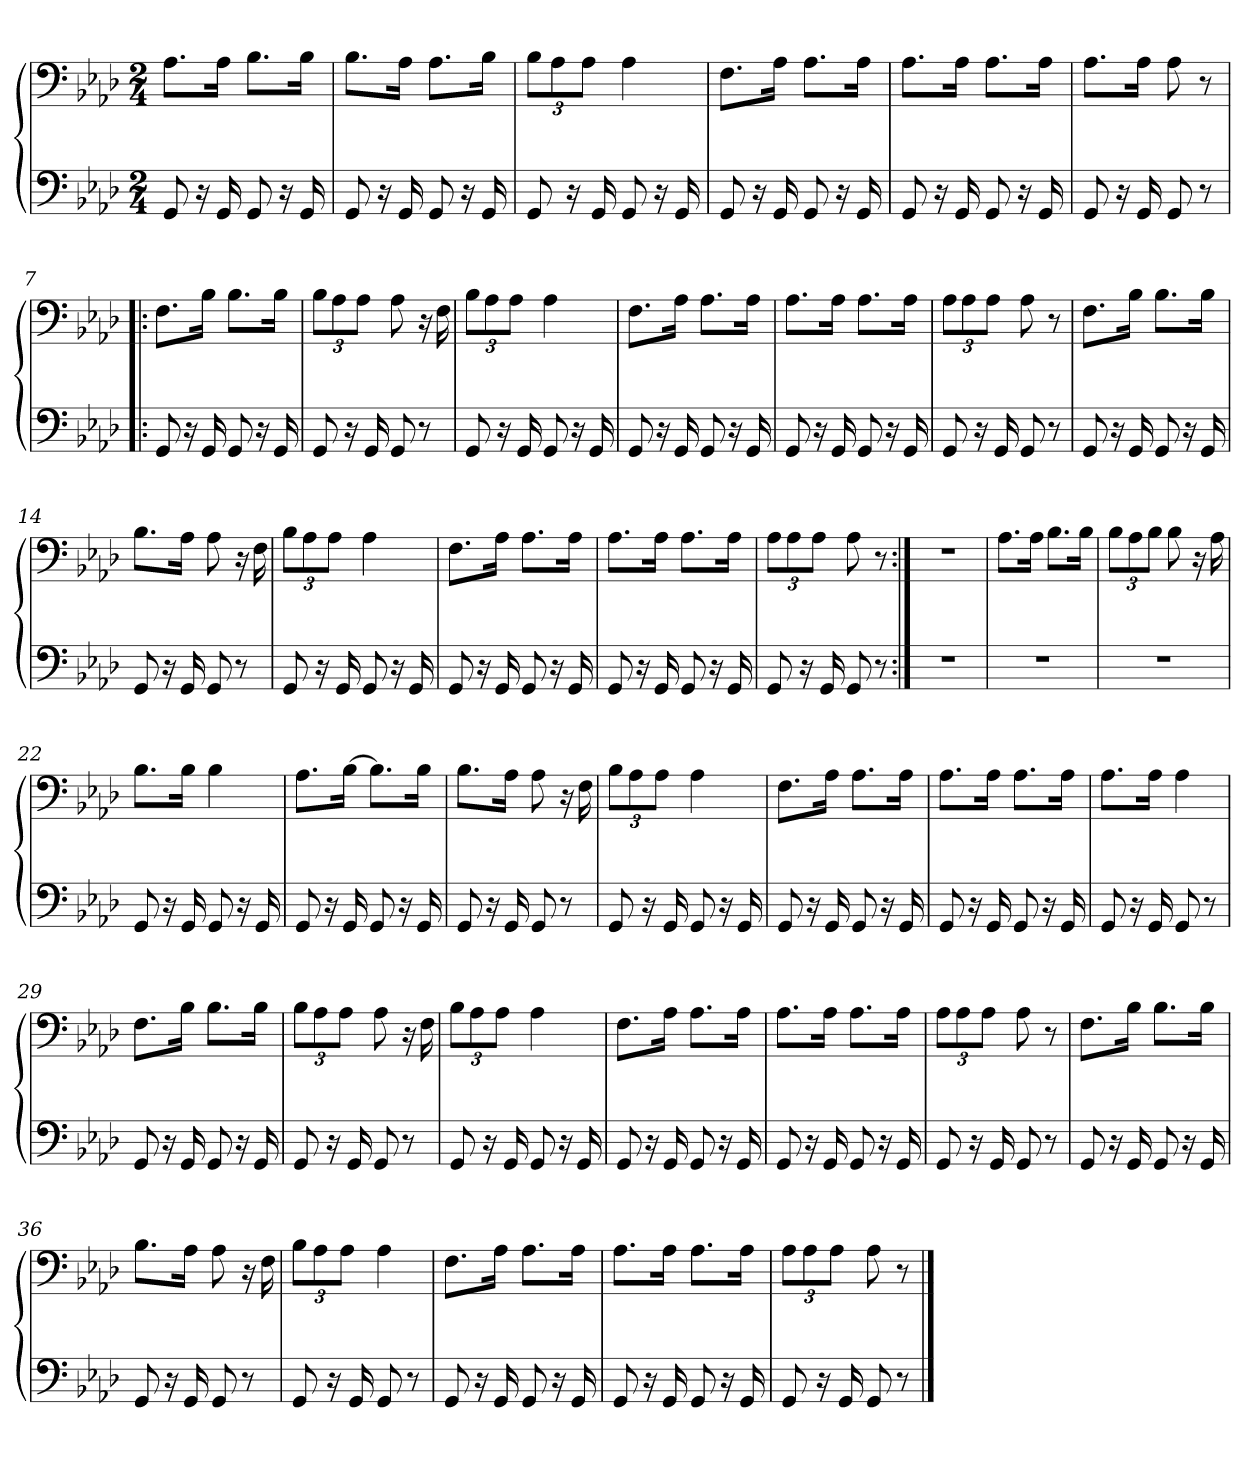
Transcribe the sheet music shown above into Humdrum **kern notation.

**kern	**kern
*part1	*part1
*staff2	*staff1
*clefF4	*clefF4
*k[b-e-a-d-]	*k[b-e-a-d-]
*M2/4	*M2/4
=1	=1
8GG/	8.A-\L
16r	.
16GG/	16A-\Jk
8GG/	8.B-\L
16r	.
16GG/	16B-\Jk
=2	=2
8GG/	8.B-\L
16r	.
16GG/	16A-\Jk
8GG/	8.A-\L
16r	.
16GG/	16B-\Jk
=3	=3
8GG/	12B-\L
.	12A-\
16r	.
.	12A-\J
16GG/	.
8GG/	4A-\
16r	.
16GG/	.
=4	=4
8GG/	8.F\L
16r	.
16GG/	16A-\Jk
8GG/	8.A-\L
16r	.
16GG/	16A-\Jk
=5	=5
8GG/	8.A-\L
16r	.
16GG/	16A-\Jk
8GG/	8.A-\L
16r	.
16GG/	16A-\Jk
=6	=6
8GG/	8.A-\L
16r	.
16GG/	16A-\Jk
8GG/	8A-\
8r	8r
=7!|:	=7!|:
8GG/	8.F\L
16r	.
16GG/	16B-\Jk
8GG/	8.B-\L
16r	.
16GG/	16B-\Jk
=8	=8
8GG/	12B-\L
.	12A-\
16r	.
.	12A-\J
16GG/	.
8GG/	8A-\
8r	16r
.	16F\
=9	=9
8GG/	12B-\L
.	12A-\
16r	.
.	12A-\J
16GG/	.
8GG/	4A-\
16r	.
16GG/	.
=10	=10
8GG/	8.F\L
16r	.
16GG/	16A-\Jk
8GG/	8.A-\L
16r	.
16GG/	16A-\Jk
=11	=11
8GG/	8.A-\L
16r	.
16GG/	16A-\Jk
8GG/	8.A-\L
16r	.
16GG/	16A-\Jk
=12	=12
8GG/	12A-\L
.	12A-\
16r	.
.	12A-\J
16GG/	.
8GG/	8A-\
8r	8r
=13	=13
8GG/	8.F\L
16r	.
16GG/	16B-\Jk
8GG/	8.B-\L
16r	.
16GG/	16B-\Jk
=14	=14
8GG/	8.B-\L
16r	.
16GG/	16A-\Jk
8GG/	8A-\
8r	16r
.	16F\
=15	=15
8GG/	12B-\L
.	12A-\
16r	.
.	12A-\J
16GG/	.
8GG/	4A-\
16r	.
16GG/	.
=16	=16
8GG/	8.F\L
16r	.
16GG/	16A-\Jk
8GG/	8.A-\L
16r	.
16GG/	16A-\Jk
=17	=17
8GG/	8.A-\L
16r	.
16GG/	16A-\Jk
8GG/	8.A-\L
16r	.
16GG/	16A-\Jk
=18	=18
8GG/	12A-\L
.	12A-\
16r	.
.	12A-\J
16GG/	.
8GG/	8A-\
8r	8r
=19:|!	=19:|!
2r	2r
=20	=20
2r	8.A-\L
.	16A-\Jk
.	8.B-\L
.	16B-\Jk
=21	=21
2r	12B-\L
.	12A-\
.	12B-\J
.	8B-\
.	16r
.	16A-\
=22	=22
8GG/	8.B-\L
16r	.
16GG/	16B-\Jk
8GG/	4B-\
16r	.
16GG/	.
=23	=23
8GG/	8.A-\L
16r	.
16GG/	[16B-\Jk
8GG/	8.B-\L]
16r	.
16GG/	16B-\Jk
=24	=24
8GG/	8.B-\L
16r	.
16GG/	16A-\Jk
8GG/	8A-\
8r	16r
.	16F\
=25	=25
8GG/	12B-\L
.	12A-\
16r	.
.	12A-\J
16GG/	.
8GG/	4A-\
16r	.
16GG/	.
=26	=26
8GG/	8.F\L
16r	.
16GG/	16A-\Jk
8GG/	8.A-\L
16r	.
16GG/	16A-\Jk
=27	=27
8GG/	8.A-\L
16r	.
16GG/	16A-\Jk
8GG/	8.A-\L
16r	.
16GG/	16A-\Jk
=28	=28
8GG/	8.A-\L
16r	.
16GG/	16A-\Jk
8GG/	4A-\
8r	.
=29	=29
8GG/	8.F\L
16r	.
16GG/	16B-\Jk
8GG/	8.B-\L
16r	.
16GG/	16B-\Jk
=30	=30
8GG/	12B-\L
.	12A-\
16r	.
.	12A-\J
16GG/	.
8GG/	8A-\
8r	16r
.	16F\
=31	=31
8GG/	12B-\L
.	12A-\
16r	.
.	12A-\J
16GG/	.
8GG/	4A-\
16r	.
16GG/	.
=32	=32
8GG/	8.F\L
16r	.
16GG/	16A-\Jk
8GG/	8.A-\L
16r	.
16GG/	16A-\Jk
=33	=33
8GG/	8.A-\L
16r	.
16GG/	16A-\Jk
8GG/	8.A-\L
16r	.
16GG/	16A-\Jk
=34	=34
8GG/	12A-\L
.	12A-\
16r	.
.	12A-\J
16GG/	.
8GG/	8A-\
8r	8r
=35	=35
8GG/	8.F\L
16r	.
16GG/	16B-\Jk
8GG/	8.B-\L
16r	.
16GG/	16B-\Jk
=36	=36
8GG/	8.B-\L
16r	.
16GG/	16A-\Jk
8GG/	8A-\
8r	16r
.	16F\
=37	=37
8GG/	12B-\L
.	12A-\
16r	.
.	12A-\J
16GG/	.
8GG/	4A-\
8r	.
=38	=38
8GG/	8.F\L
16r	.
16GG/	16A-\Jk
8GG/	8.A-\L
16r	.
16GG/	16A-\Jk
=39	=39
8GG/	8.A-\L
16r	.
16GG/	16A-\Jk
8GG/	8.A-\L
16r	.
16GG/	16A-\Jk
=40	=40
8GG/	12A-\L
.	12A-\
16r	.
.	12A-\J
16GG/	.
8GG/	8A-\
8r	8r
==	==
*-	*-
